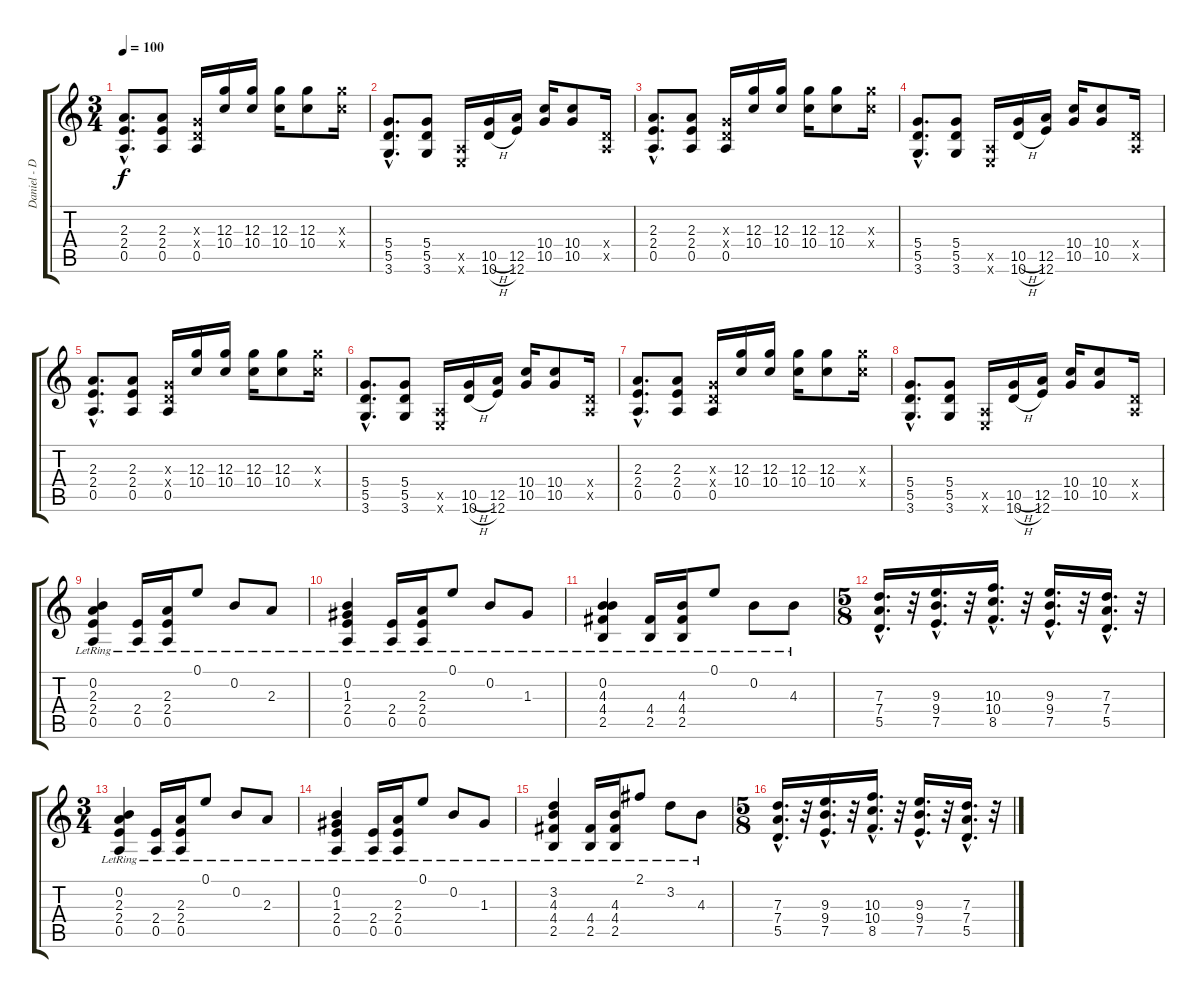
\track ("Daniel - Distortion" "Daniel - D") {instrument overdrivenguitar}
\staff {score tabs}
\tuning (E4 B3 G3 D3 A2 E2) {hide}
\ts (3 4)
\tempo 100
\clef g2
\ks c
(2.3{hac} 2.4{hac} 0.5{hac}).8{d dy f} (2.3 2.4 0.5).8 (0.3{x} 0.4{x} 0.5).16 (12.3 10.4).16 (12.3 10.4).16 (12.3 10.4).16 (12.3 10.4).8 (12.3{x} 10.4{x}).16 |
(5.4{hac} 5.5{hac} 3.6{hac}).8{d} (5.4 5.5 3.6).8 (0.5{x} 0.6{x}).16 (10.5{h} 10.6{h}).16 (12.5 12.6).16 (10.4 10.5).16 (10.4 10.5).8 (0.4{x} 0.5{x}).16 |
(2.3{hac} 2.4{hac} 0.5{hac}).8{d} (2.3 2.4 0.5).8 (0.3{x} 0.4{x} 0.5).16 (12.3 10.4).16 (12.3 10.4).16 (12.3 10.4).16 (12.3 10.4).8 (12.3{x} 10.4{x}).16 |
(5.4{hac} 5.5{hac} 3.6{hac}).8{d} (5.4 5.5 3.6).8 (0.5{x} 0.6{x}).16 (10.5{h} 10.6{h}).16 (12.5 12.6).16 (10.4 10.5).16 (10.4 10.5).8 (0.4{x} 0.5{x}).16 |
(2.3{hac} 2.4{hac} 0.5{hac}).8{d} (2.3 2.4 0.5).8 (0.3{x} 0.4{x} 0.5).16 (12.3 10.4).16 (12.3 10.4).16 (12.3 10.4).16 (12.3 10.4).8 (12.3{x} 10.4{x}).16 |
(5.4{hac} 5.5{hac} 3.6{hac}).8{d} (5.4 5.5 3.6).8 (0.5{x} 0.6{x}).16 (10.5{h} 10.6{h}).16 (12.5 12.6).16 (10.4 10.5).16 (10.4 10.5).8 (0.4{x} 0.5{x}).16 |
(2.3{hac} 2.4{hac} 0.5{hac}).8{d} (2.3 2.4 0.5).8 (0.3{x} 0.4{x} 0.5).16 (12.3 10.4).16 (12.3 10.4).16 (12.3 10.4).16 (12.3 10.4).8 (12.3{x} 10.4{x}).16 |
(5.4{hac} 5.5{hac} 3.6{hac}).8{d} (5.4 5.5 3.6).8 (0.5{x} 0.6{x}).16 (10.5{h} 10.6{h}).16 (12.5 12.6).16 (10.4 10.5).16 (10.4 10.5).8 (0.4{x} 0.5{x}).16 |
(0.2{lr} 2.3{lr} 2.4{lr} 0.5{lr}).4 (2.4{lr} 0.5{lr}).16 (2.3{lr} 2.4{lr} 0.5{lr}).16 0.1{lr}.8 0.2{lr}.8 2.3{lr}.8 |
(0.2{lr} 1.3{lr} 2.4{lr} 0.5{lr}).4 (2.4{lr} 0.5{lr}).16 (2.3{lr} 2.4{lr} 0.5{lr}).16 0.1{lr}.8 0.2{lr}.8 1.3{lr}.8 |
(0.2{lr} 4.3{lr} 4.4{lr} 2.5{lr}).4 (4.4{lr} 2.5{lr}).16 (4.3{lr} 4.4{lr} 2.5{lr}).16 0.1{lr}.8 0.2{lr}.8 4.3{lr}.8 |
\ts (5 8)
(7.3{hac} 7.4{hac} 5.5{hac}).16{d} r.32 (9.3{hac} 9.4{hac} 7.5{hac}).16{d} r.32 (10.3{hac} 10.4{hac} 8.5{hac}).16{d} r.32 (9.3{hac} 9.4{hac} 7.5{hac}).16{d} r.32 (7.3{hac} 7.4{hac} 5.5{hac}).16{d} r.32 |
\ts (3 4)
(0.2{lr} 2.3{lr} 2.4{lr} 0.5{lr}).4 (2.4{lr} 0.5{lr}).16 (2.3{lr} 2.4{lr} 0.5{lr}).16 0.1{lr}.8 0.2{lr}.8 2.3{lr}.8 |
(0.2{lr} 1.3{lr} 2.4{lr} 0.5{lr}).4 (2.4{lr} 0.5{lr}).16 (2.3{lr} 2.4{lr} 0.5{lr}).16 0.1{lr}.8 0.2{lr}.8 1.3{lr}.8 |
(3.2{lr} 4.3{lr} 4.4{lr} 2.5{lr}).4 (4.4{lr} 2.5{lr}).16 (4.3{lr} 4.4{lr} 2.5{lr}).16 2.1{lr}.8 3.2{lr}.8 4.3{lr}.8 |
\ts (5 8)
(7.3{hac} 7.4{hac} 5.5{hac}).16{d} r.32 (9.3{hac} 9.4{hac} 7.5{hac}).16{d} r.32 (10.3{hac} 10.4{hac} 8.5{hac}).16{d} r.32 (9.3{hac} 9.4{hac} 7.5{hac}).16{d} r.32 (7.3{hac} 7.4{hac} 5.5{hac}).16{d} r.32
